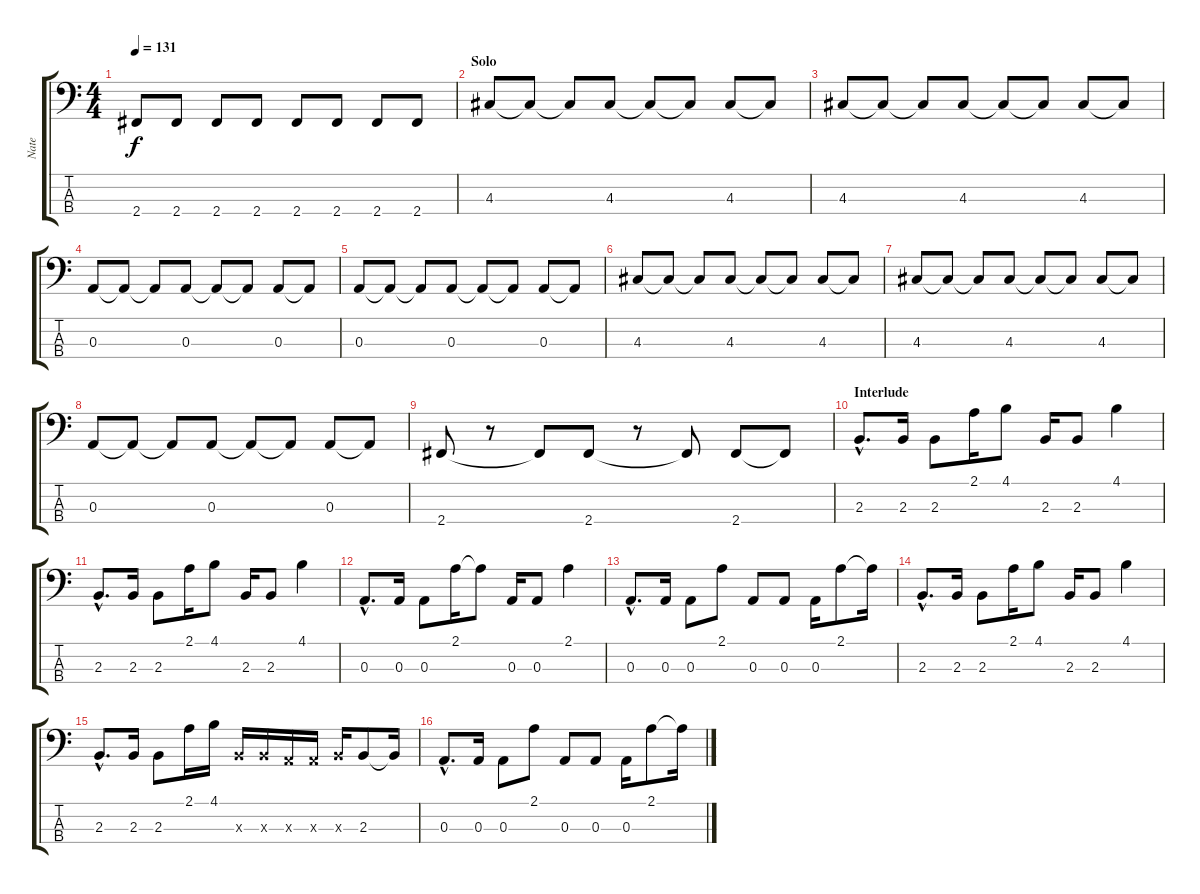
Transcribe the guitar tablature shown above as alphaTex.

\track ("Nate" "Nate") {instrument electricbassfinger}
\staff {score tabs}
\tuning (G2 D2 A1 E1) {hide}
\ts (4 4)
\tempo 131
\clef f4
\ks c
2.4.8{dy f} 2.4.8 2.4.8 2.4.8 2.4.8 2.4.8 2.4.8 2.4.8 |
\section ("" "Solo")
4.3.8 4.3{t}.8 4.3{t}.8 4.3.8 4.3{t}.8 4.3{t}.8 4.3.8 4.3{t}.8 |
4.3.8 4.3{t}.8 4.3{t}.8 4.3.8 4.3{t}.8 4.3{t}.8 4.3.8 4.3{t}.8 |
0.3.8 0.3{t}.8 0.3{t}.8 0.3.8 0.3{t}.8 0.3{t}.8 0.3.8 0.3{t}.8 |
0.3.8 0.3{t}.8 0.3{t}.8 0.3.8 0.3{t}.8 0.3{t}.8 0.3.8 0.3{t}.8 |
4.3.8 4.3{t}.8 4.3{t}.8 4.3.8 4.3{t}.8 4.3{t}.8 4.3.8 4.3{t}.8 |
4.3.8 4.3{t}.8 4.3{t}.8 4.3.8 4.3{t}.8 4.3{t}.8 4.3.8 4.3{t}.8 |
0.3.8 0.3{t}.8 0.3{t}.8 0.3.8 0.3{t}.8 0.3{t}.8 0.3.8 0.3{t}.8 |
2.4.8 r.8 2.4{t}.8 2.4.8 r.8 2.4{t}.8 2.4.8 2.4{t}.8 |
\section ("" "Interlude")
2.3{hac}.8{d} 2.3.16 2.3.8 2.1.16 4.1.8 2.3.16 2.3.8 4.1.4 |
2.3{hac}.8{d} 2.3.16 2.3.8 2.1.16 4.1.8 2.3.16 2.3.8 4.1.4 |
0.3{hac}.8{d} 0.3.16 0.3.8 2.1.16 2.1{t}.8 0.3.16 0.3.8 2.1.4 |
0.3{hac}.8{d} 0.3.16 0.3.8 2.1.8 0.3.8 0.3.8 0.3.16 2.1.8 2.1{t}.16 |
2.3{hac}.8{d} 2.3.16 2.3.8 2.1.16 4.1.8 2.3.16 2.3.8 4.1.4 |
2.3{hac}.8{d} 2.3.16 2.3.8 2.1.16 4.1.16 2.3{x}.16 2.3{x}.16 0.3{x}.16 0.3{x}.16 2.3{x}.16 2.3.8 2.3{t}.16 |
0.3{hac}.8{d} 0.3.16 0.3.8 2.1.8 0.3.8 0.3.8 0.3.16 2.1.8 2.1{t}.16
